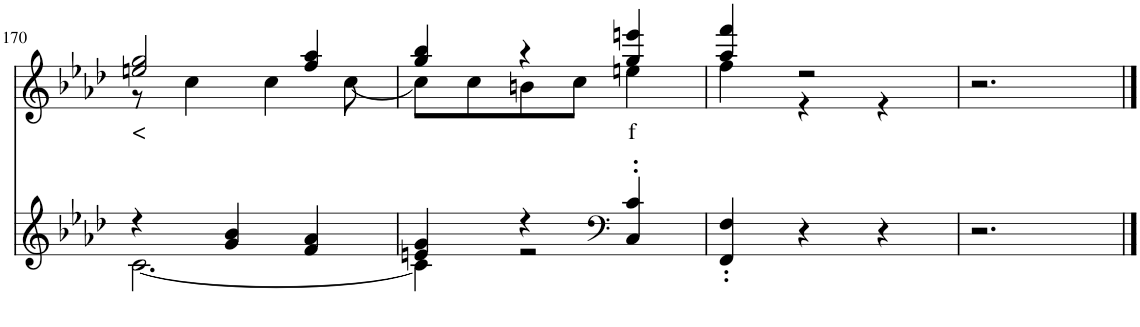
**kern	**kern	**text
*part2	*part1	*part1
*staff2	*staff1	*staff1
*I"piano	*I"piano	*
*I'Pno	*I'Pno	*
!!LO:PB:g=z
*clefG2	*clefG2	*
*k[b-e-a-d-]	*k[b-e-a-d-]	*
*M3/4	*M3/4	*
=170	=170	=170
*^	*^	*
!	!	!	!	!LO:LY:b
4r	[2.c\	2een/ 2gg/	8r	<
.	.	.	4cc\	.
4g/ 4b-/	.	.	.	.
.	.	.	4cc\	.
4f/ 4a-/	.	4ff/ 4aa-/	.	.
.	.	.	[8cc\	.
=171	=171	=171	=171	=171
4en/ 4g/	4c\]	4gg/ 4bb-/	8cc\L]	.
.	.	.	8cc\	.
4r	2r	4r	8bn\	.
.	.	.	8cc\J	.
*clefF4	*	*	*	*
!	!	!	!	!LO:LY:b
4C/' 4c/'	.	4gg/ 4eeen/	4een\	f
*v	*v	*	*	*
=172	=172	=172	=172
4FF/' 4F/'	4aa-/ 4fff/	4ff\	.
4r	2r	4r	.
4r	.	4r	.
*	*v	*v	*
=173	=173	=173
2.r	2.r	.
==	==	==
*-	*-	*-
